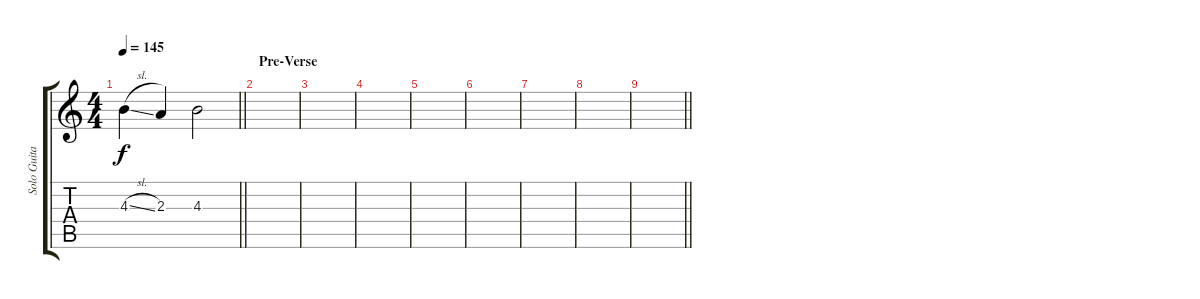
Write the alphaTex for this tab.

\track ("Solo Guitar II" "Solo Guita") {instrument electricguitarjazz}
\staff {score tabs}
\tuning (E4 B3 G3 D3 A2 E2) {hide}
\ts (4 4)
\tempo 145
\clef g2
\barLineRight lightlight
\ks c
4.3{sl}.4{dy f} 2.3.4 4.3.2 |
\section ("" "Pre-Verse")
|
|
|
|
|
|
|
\barLineRight lightlight
